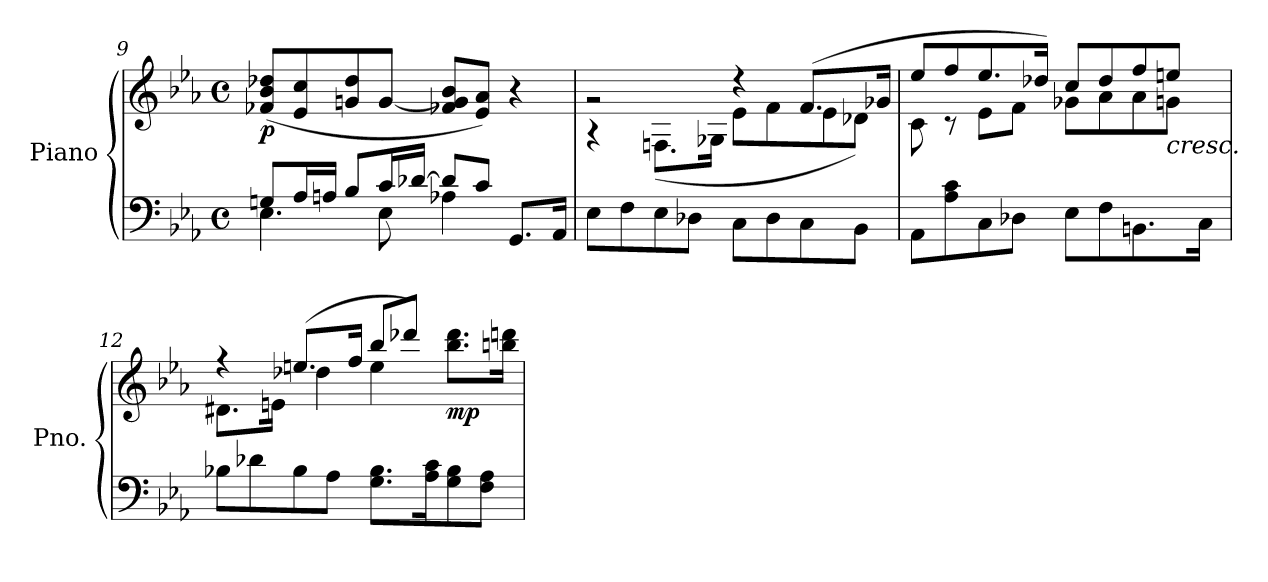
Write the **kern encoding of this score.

**kern	**kern	**dynam
*part1	*part1	*part1
*staff2	*staff1	*staff1/2
*I"Piano	*	*
*I'Pno.	*	*
!!LO:LB:g=z
*clefF4	*clefG2	*
*k[b-e-a-]	*k[b-e-a-]	*
*M4/4	*M4/4	*
*met(c)	*met(c)	*
=9	=9	=9
*^	*	*
!	!	!	!LO:DY:b
8Gn/L	4.E-\	(>8f-X/ 8b-/ 8dd-X/L	p
16A-/L	.	8e-/ 8cc/	.
16An/JJ	.	.	.
8B-/L	.	8gn/ 8dd-/	.
16c/L	8E-\	[8g/J	.
[16d-X/JJ	.	.	.
8d-/L]	4A-X\	8f-X/ 8g/] 8b-/L	.
8c/J	.	8e-/ 8a-/J)	.
8.GG/L	4reyy	4r	.
16AA-/Jk	.	.	.
*v	*v	*	*
=10	=10	=10
*	*^	*
8E-\L	2rg	4r	.
8F\	.	.	.
8E-\	.	(<8.Fn\L	.
8D-X\J	.	.	.
.	.	16G-X\Jk	.
8C\L	4r	8e-\L	.
8D-\	.	8f\	.
8C\	(>8.f/L	8e-\	.
8BB-\J	.	8d-X\J)	.
.	16g-X/Jk	.	.
=11	=11	=11	=11
8AA-\L	8ee-/L	8c\	.
8A-\ 8c\	8ff/	8r	.
8C\	8.ee-/	8e-\L	.
8D-X\J	.	8f\J	.
.	16dd-X/Jk)	.	.
8E-\L	8cc/L	8g-X\L	.
8F\	8dd-/	8a-\	.
8.BBn\	8ff/	8a-\	.
!	!LO:TX:b:i:t=cresc.	!	!
.	8een/J	8gn\J	.
16C\Jk	.	.	.
!!LO:LB:g=z	!!
=12	=12	=12	=12
8B-X\L	4r	8.d#X\L	.
8d-X\	.	.	.
.	.	16en\Jk	.
8B-\	(>8.een/L	4dd-X\	.
8A-\J	.	.	.
.	16ff/Jk	.	.
8.G\ 8.B-\L	8bb-/L	4ee\	.
.	8ddd-X/J)	.	.
16A-\ 16c\K	.	.	.
!	!	!	!LO:DY:b
8G\ 8B-\	8.bb-\ 8.ddd-\L	4ryy	mp
8F\ 8A-\J	.	.	.
.	16bbn\ 16dddn\Jk	.	.
*	*v	*v	*
=	=	=
*-	*-	*-
